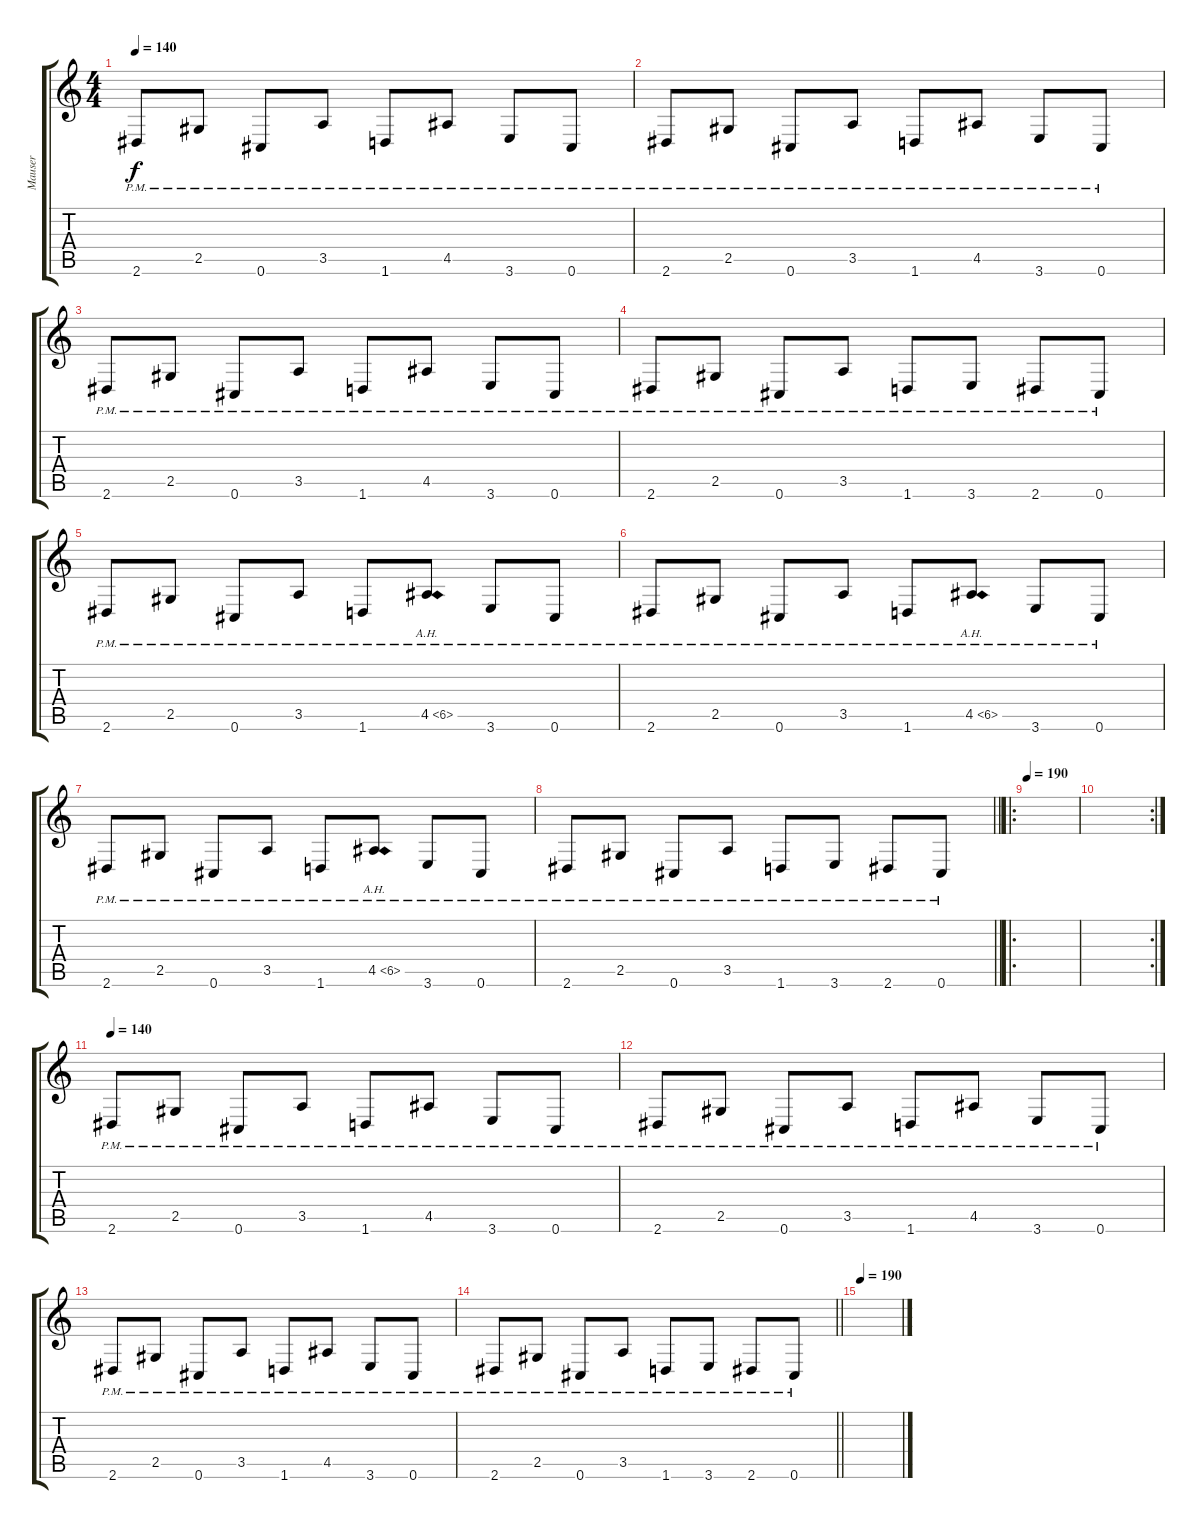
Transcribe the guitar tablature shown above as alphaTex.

\track ("Mauser" "Mauser") {instrument distortionguitar}
\staff {score tabs}
\tuning (Db4 Ab3 E3 B2 Gb2 Db2) {hide}
\ts (4 4)
\tempo 140
\clef g2
\ks c
2.6{pm}.8{dy f} 2.5{pm}.8 0.6{pm}.8 3.5{pm}.8 1.6{pm}.8 4.5{pm}.8 3.6{pm}.8 0.6{pm}.8 |
2.6{pm}.8 2.5{pm}.8 0.6{pm}.8 3.5{pm}.8 1.6{pm}.8 4.5{pm}.8 3.6{pm}.8 0.6{pm}.8 |
2.6{pm}.8 2.5{pm}.8 0.6{pm}.8 3.5{pm}.8 1.6{pm}.8 4.5{pm}.8 3.6{pm}.8 0.6{pm}.8 |
2.6{pm}.8 2.5{pm}.8 0.6{pm}.8 3.5{pm}.8 1.6{pm}.8 3.6{pm}.8 2.6{pm}.8 0.6{pm}.8 |
2.6{pm}.8 2.5{pm}.8 0.6{pm}.8 3.5{pm}.8 1.6{pm}.8 4.5{ah 2 pm}.8 3.6{pm}.8 0.6{pm}.8 |
2.6{pm}.8 2.5{pm}.8 0.6{pm}.8 3.5{pm}.8 1.6{pm}.8 4.5{ah 2 pm}.8 3.6{pm}.8 0.6{pm}.8 |
2.6{pm}.8 2.5{pm}.8 0.6{pm}.8 3.5{pm}.8 1.6{pm}.8 4.5{ah 2 pm}.8 3.6{pm}.8 0.6{pm}.8 |
\barLineRight lightlight
2.6{pm}.8 2.5{pm}.8 0.6{pm}.8 3.5{pm}.8 1.6{pm}.8 3.6{pm}.8 2.6{pm}.8 0.6{pm}.8 |
\ro
\tempo 190
|
\rc 2
|
\tempo 140
2.6{pm}.8 2.5{pm}.8 0.6{pm}.8 3.5{pm}.8 1.6{pm}.8 4.5{pm}.8 3.6{pm}.8 0.6{pm}.8 |
2.6{pm}.8 2.5{pm}.8 0.6{pm}.8 3.5{pm}.8 1.6{pm}.8 4.5{pm}.8 3.6{pm}.8 0.6{pm}.8 |
2.6{pm}.8 2.5{pm}.8 0.6{pm}.8 3.5{pm}.8 1.6{pm}.8 4.5{pm}.8 3.6{pm}.8 0.6{pm}.8 |
\barLineRight lightlight
2.6{pm}.8 2.5{pm}.8 0.6{pm}.8 3.5{pm}.8 1.6{pm}.8 3.6{pm}.8 2.6{pm}.8 0.6{pm}.8 |
\tempo 190
